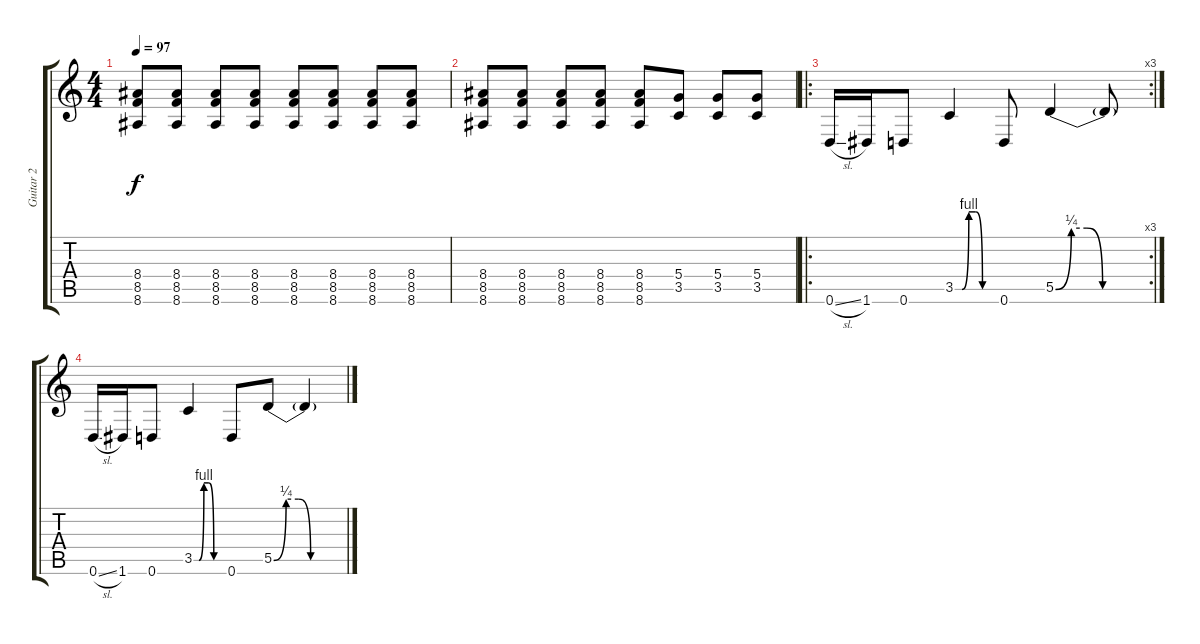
\track ("Guitar 2" "Guitar 2") {instrument distortionguitar}
\staff {score tabs}
\tuning (E4 B3 G3 D3 A2 D2) {hide}
\ts (4 4)
\tempo 97
\clef g2
\ks c
(8.4 8.5 8.6).8{dy f} (8.4 8.5 8.6).8 (8.4 8.5 8.6).8 (8.4 8.5 8.6).8 (8.4 8.5 8.6).8 (8.4 8.5 8.6).8 (8.4 8.5 8.6).8 (8.4 8.5 8.6).8 |
(8.4 8.5 8.6).8 (8.4 8.5 8.6).8 (8.4 8.5 8.6).8 (8.4 8.5 8.6).8 (8.4 8.5 8.6).8 (5.4 3.5).8 (5.4 3.5).8 (5.4 3.5).8 |
\ro
\rc 3
0.6{sl}.16 1.6.16 0.6.8 3.5{be (custom 0 0 10 0 20 4 30 4 40 0 60 0)}.4 0.6.8 5.5{be (custom 0 0 10 1 20 1 30 0 60 0)}.4 5.5{t}.8 |
0.6{sl}.16 1.6.16 0.6.8 3.5{be (custom 0 0 10 0 20 4 30 4 40 0 60 0)}.4 0.6.8 5.5{be (custom 0 0 10 1 20 1 30 0 60 0)}.8 5.5{t}.4
